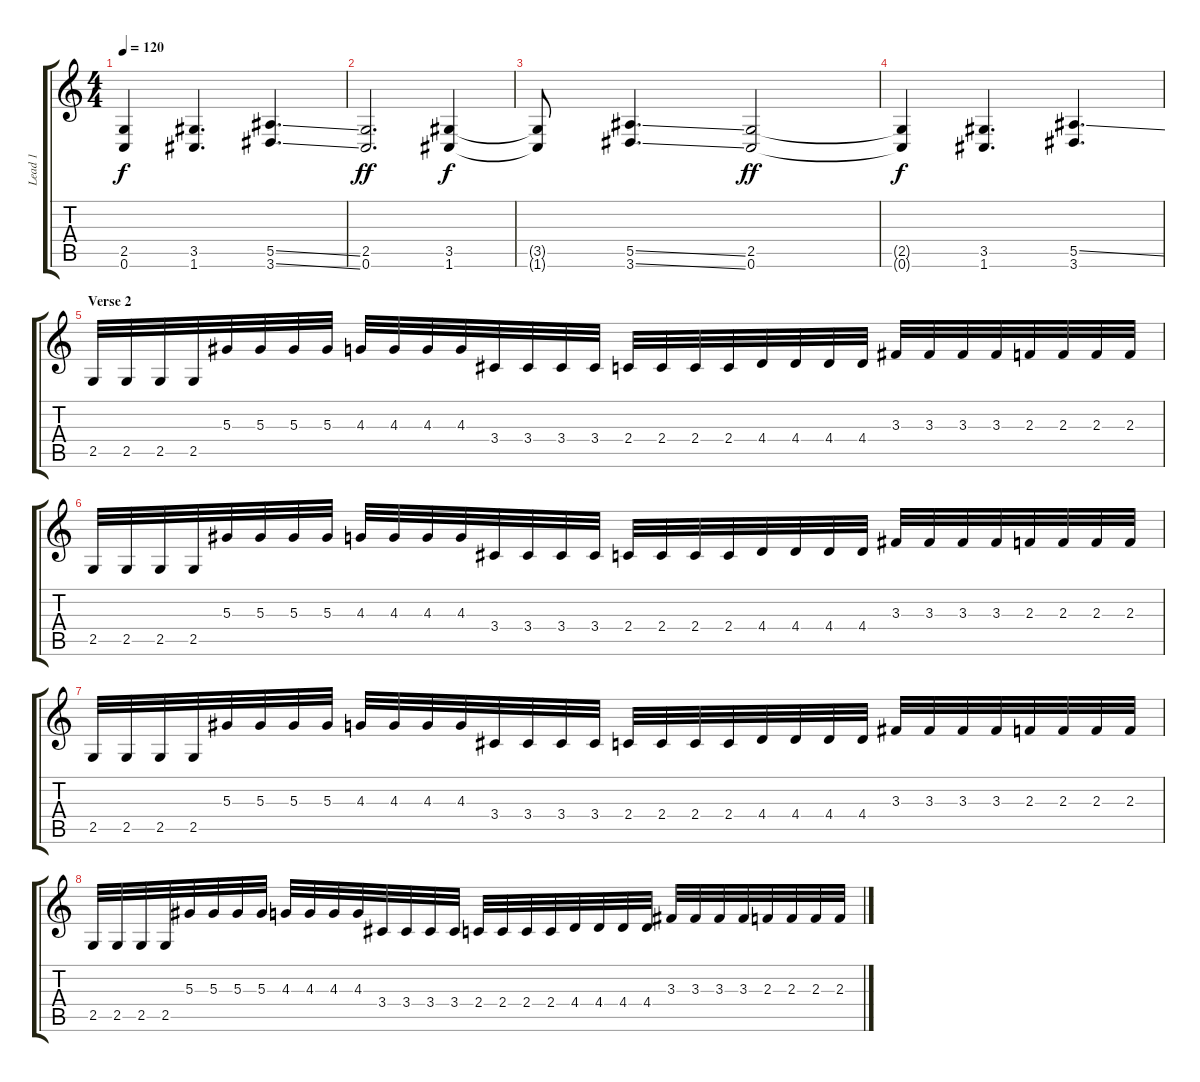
\track ("Lead 1" "Lead 1") {instrument overdrivenguitar}
\staff {score tabs}
\tuning (C4 G3 Eb3 Bb2 F2 C2) {hide}
\ts (4 4)
\tempo 120
\clef g2
\ks c
(2.5{t} 0.6{t}).4{dy f} (3.5 1.6).4{d} (5.5{ss} 3.6{ss}).4{d} |
(2.5 0.6).2{d dy ff} (3.5 1.6).4{dy f} |
(3.5{t} 1.6{t}).8 (5.5{ss} 3.6{ss}).4{d} (2.5 0.6).2{dy ff} |
(2.5{t} 0.6{t}).4{dy f} (3.5 1.6).4{d} (5.5{ss} 3.6).4{d} |
\section ("" "Verse 2")
2.5.32 2.5.32 2.5.32 2.5.32 5.3.32 5.3.32 5.3.32 5.3.32 4.3.32 4.3.32 4.3.32 4.3.32 3.4.32 3.4.32 3.4.32 3.4.32 2.4.32 2.4.32 2.4.32 2.4.32 4.4.32 4.4.32 4.4.32 4.4.32 3.3.32 3.3.32 3.3.32 3.3.32 2.3.32 2.3.32 2.3.32 2.3.32 |
2.5.32 2.5.32 2.5.32 2.5.32 5.3.32 5.3.32 5.3.32 5.3.32 4.3.32 4.3.32 4.3.32 4.3.32 3.4.32 3.4.32 3.4.32 3.4.32 2.4.32 2.4.32 2.4.32 2.4.32 4.4.32 4.4.32 4.4.32 4.4.32 3.3.32 3.3.32 3.3.32 3.3.32 2.3.32 2.3.32 2.3.32 2.3.32 |
2.5.32 2.5.32 2.5.32 2.5.32 5.3.32 5.3.32 5.3.32 5.3.32 4.3.32 4.3.32 4.3.32 4.3.32 3.4.32 3.4.32 3.4.32 3.4.32 2.4.32 2.4.32 2.4.32 2.4.32 4.4.32 4.4.32 4.4.32 4.4.32 3.3.32 3.3.32 3.3.32 3.3.32 2.3.32 2.3.32 2.3.32 2.3.32 |
2.5.32 2.5.32 2.5.32 2.5.32 5.3.32 5.3.32 5.3.32 5.3.32 4.3.32 4.3.32 4.3.32 4.3.32 3.4.32 3.4.32 3.4.32 3.4.32 2.4.32 2.4.32 2.4.32 2.4.32 4.4.32 4.4.32 4.4.32 4.4.32 3.3.32 3.3.32 3.3.32 3.3.32 2.3.32 2.3.32 2.3.32 2.3.32
